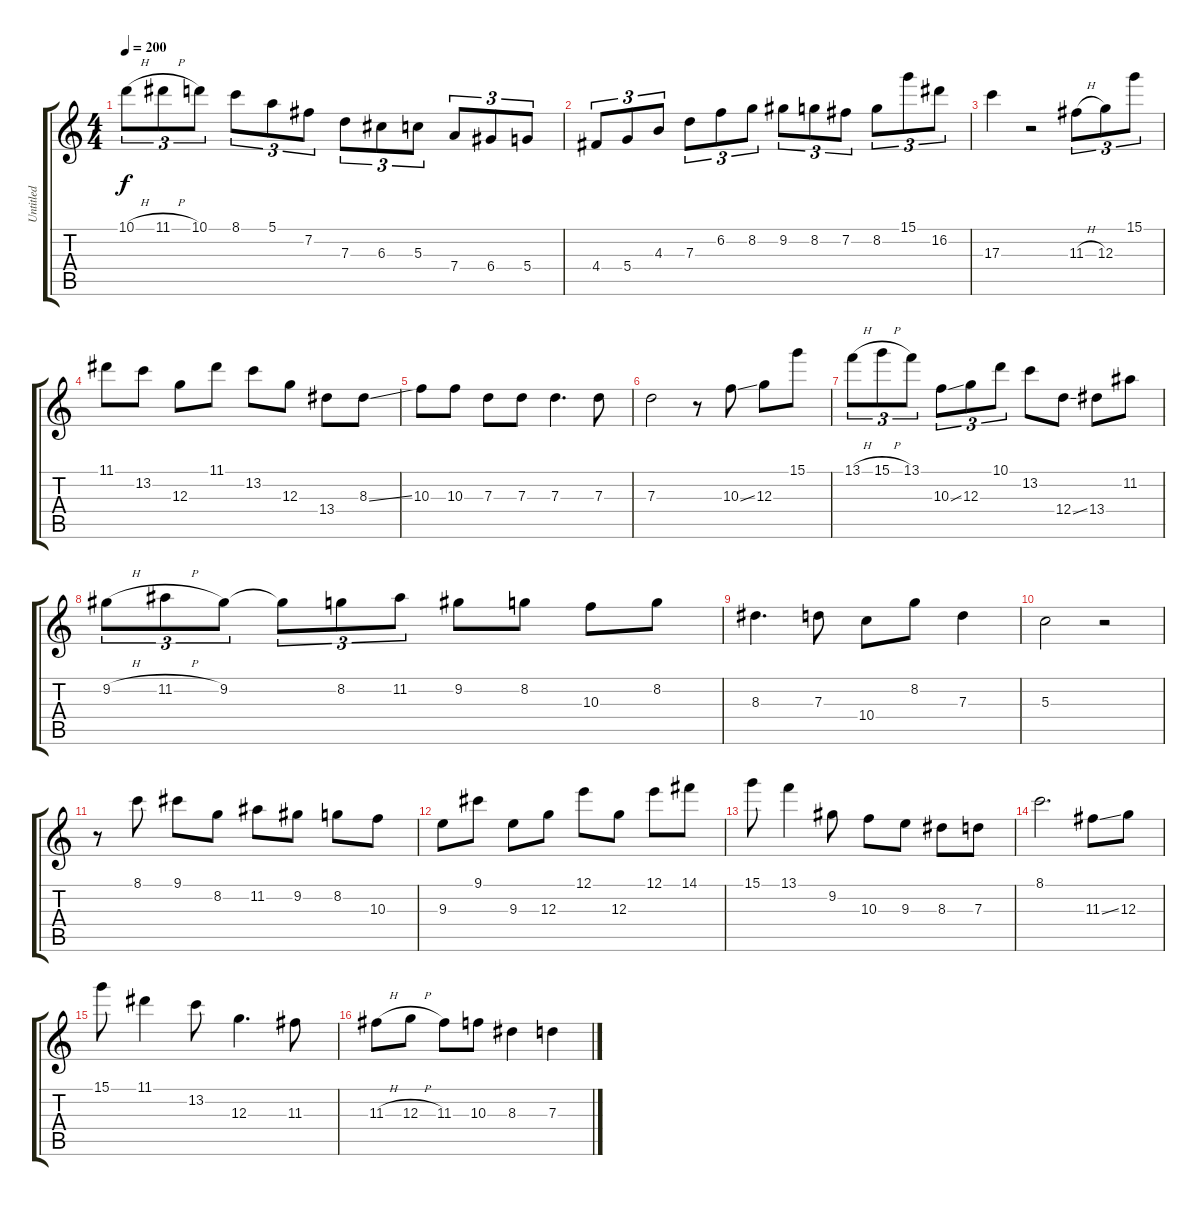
\track ("Untitled" "Untitled") {instrument acousticguitarsteel}
\staff {score tabs}
\tuning (E4 B3 G3 D3 A2 E2) {hide}
\ts (4 4)
\tempo 200
\clef g2
\ks c
10.1{h}.8{tu (3 2) dy f} 11.1{h}.8{tu (3 2)} 10.1.8{tu (3 2)} 8.1.8{tu (3 2)} 5.1.8{tu (3 2)} 7.2.8{tu (3 2)} 7.3.8{tu (3 2)} 6.3.8{tu (3 2)} 5.3.8{tu (3 2)} 7.4.8{tu (3 2)} 6.4.8{tu (3 2)} 5.4.8{tu (3 2)} |
4.4.8{tu (3 2)} 5.4.8{tu (3 2)} 4.3.8{tu (3 2)} 7.3.8{tu (3 2)} 6.2.8{tu (3 2)} 8.2.8{tu (3 2)} 9.2.8{tu (3 2)} 8.2.8{tu (3 2)} 7.2.8{tu (3 2)} 8.2.8{tu (3 2)} 15.1.8{tu (3 2)} 16.2.8{tu (3 2)} |
17.3.4 r.2 11.3{h}.8{tu (3 2)} 12.3.8{tu (3 2)} 15.1.8{tu (3 2)} |
11.1.8 13.2.8 12.3.8 11.1.8 13.2.8 12.3.8 13.4.8 8.3{ss}.8 |
10.3.8 10.3.8 7.3.8 7.3.8 7.3.4{d} 7.3.8 |
7.3.2 r.8 10.3{ss}.8 12.3.8 15.1.8 |
13.1{h}.8{tu (3 2)} 15.1{h}.8{tu (3 2)} 13.1.8{tu (3 2)} 10.3{ss}.8{tu (3 2)} 12.3.8{tu (3 2)} 10.1.8{tu (3 2)} 13.2.8 12.4{ss}.8 13.4.8 11.2.8 |
9.2{h}.8{tu (3 2)} 11.2{h}.8{tu (3 2)} 9.2.8{tu (3 2)} 9.2{t}.8{tu (3 2)} 8.2.8{tu (3 2)} 11.2.8{tu (3 2)} 9.2.8 8.2.8 10.3.8 8.2.8 |
8.3.4{d} 7.3.8 10.4.8 8.2.8 7.3.4 |
5.3.2 r.2 |
r.8 8.1.8 9.1.8 8.2.8 11.2.8 9.2.8 8.2.8 10.3.8 |
9.3.8 9.1.8 9.3.8 12.3.8 12.1.8 12.3.8 12.1.8 14.1.8 |
15.1.8 13.1.4 9.2.8 10.3.8 9.3.8 8.3.8 7.3.8 |
8.1.2{d} 11.3{ss}.8 12.3.8 |
15.1.8 11.1.4 13.2.8 12.3.4{d} 11.3.8 |
11.3{h}.8 12.3{h}.8 11.3.8 10.3.8 8.3.4 7.3.4
